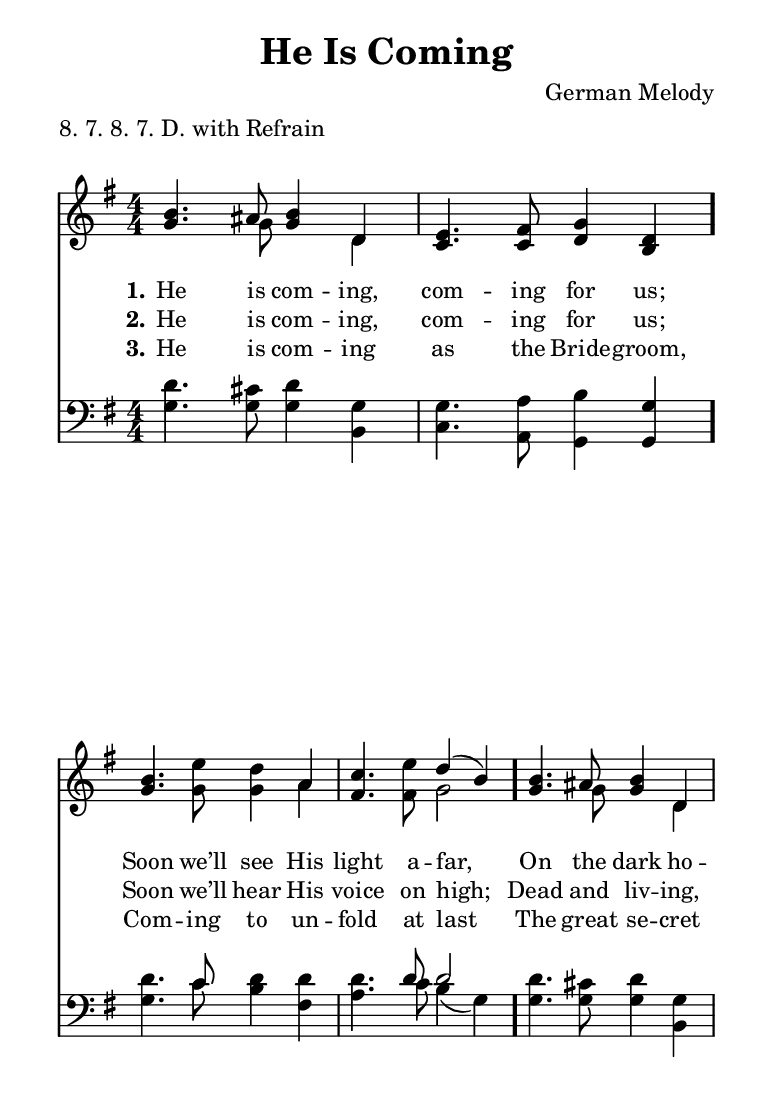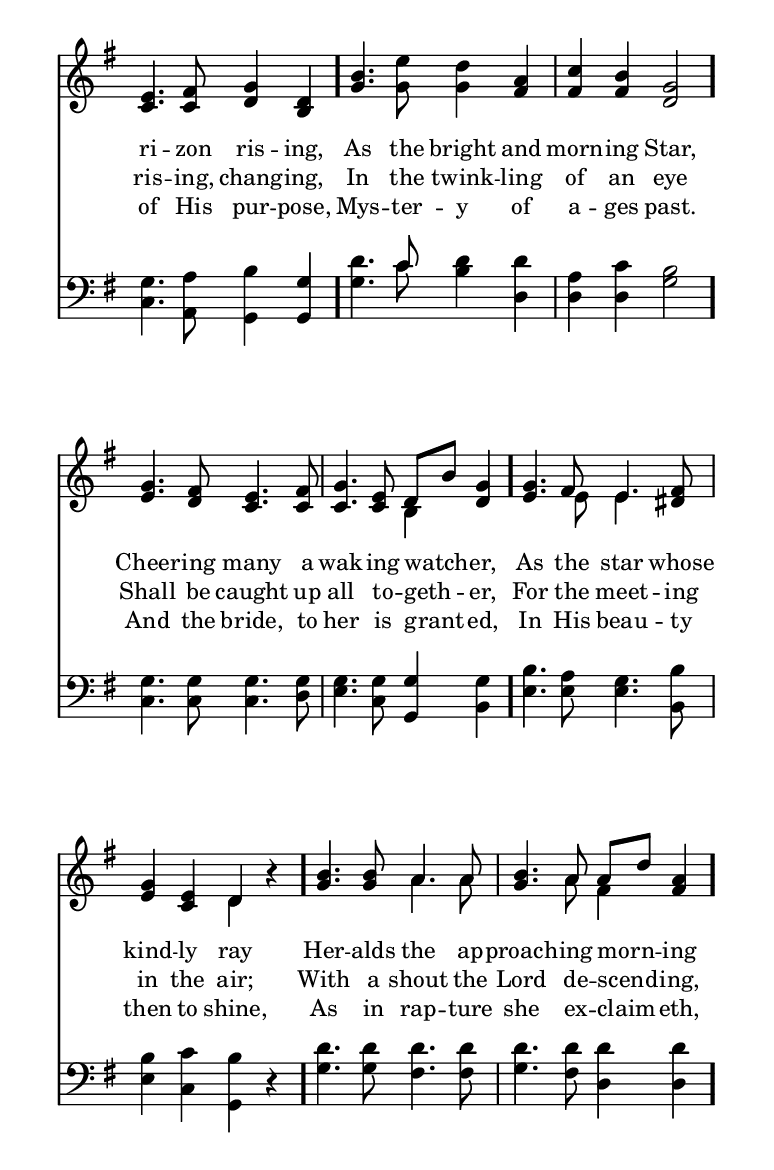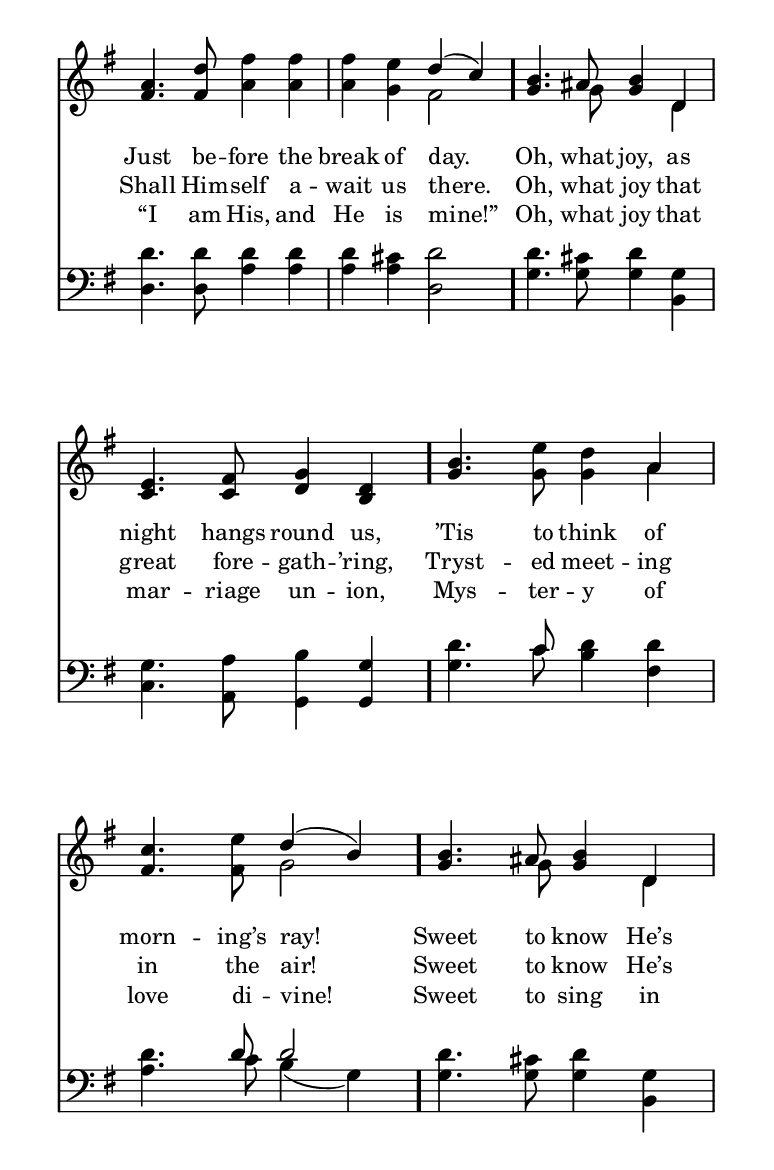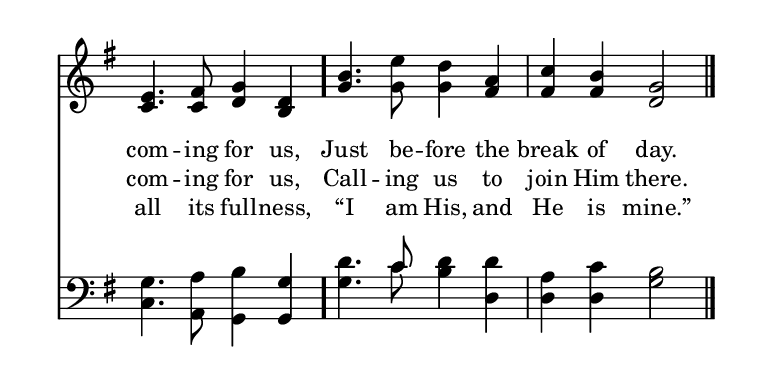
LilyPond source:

\include "common/global.ily"
\paper {
  \include "common/paper.ily"
  systems-per-page = #(cond (is-eogsized 4) (#t #f))
  system-count = #(cond (is-eogsized 6) (#t #f))
  ragged-last-bottom = ##t
}

\header{
  hymnnumber = "218"
  title = "He Is Coming"
  tunename = ""
  meter = "8. 7. 8. 7. D. with Refrain"
  poet = ""
  composer = "German Melody"
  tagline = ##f
}

global = {
  \include "common/overrides.ily"
  \override Staff.TimeSignature.style = #'numbered
  \time 4/4
  \override Score.MetronomeMark.transparent = ##t % hide all fermata changes too
  \tempo 4=110
  \key g \major
  \autoBeamOff
}

notesSoprano = {
\global
\relative c'' {

  b4. ais8 b4 d, | e4. fis8 g4 d |
  b'4. e8 d4 a | c4. e8 d4( b) |
  b4. ais8 b4 d, | e4. fis8 g4 d |
  b'4. e8 d4 a | c b g2

  g4. fis8 e4. fis8 | g4. e8 d8[ b'] g4 |
  g4. fis8 e4. fis8 | g4 e d r |
  b'4. b8 a4. a8 | b4. a8 a8[ d] a4 |
  a4. d8 fis4 fis | fis e d( c) % !

  b4. ais8 b4 d, | e4. fis8 g4 d |
  b'4. e8 d4 a | c4. e8 d4( b) |
  b4. ais8 b4 d, | e4. fis8 g4 d |
  b'4. e8 d4 a | c b g2 |

  \bar "|."

}
}

notesAlto = {
\global
\relative e' {

  g4. g8 g4 d | c4. c8 d4 b |
  g'4. g8 g4 a | fis4. fis8 g2 |
  g4. g8 g4 d | c4. c8 d4 b |
  g'4. g8 g4 fis | fis fis d2 |

  e4. d8 c4. c8 | c4. c8 b4 d |
  e4. e8 e4. dis8 | e4 c d r |
  g4. g8 a4. a8 | g4. a8 fis4 fis |
  fis4. fis8 a4 a | a g fis2 |

  g4. g8 g4 d | c4. c8 d4 b |
  g'4. g8 g4 a | fis4. fis8 g2 |
  g4. g8 g4 d | c4. c8 d4 b |
  g'4. g8 g4 fis | fis fis d2 |

}
}

notesTenor = {
\global
\relative a {

  d4. cis8 d4 g, | g4. a8 b4 g |
  d'4. c8 d4 d | d4. d8 d2 |
  d4. cis8 d4 g, | g4. a8 b4 g |
  d'4. c8 d4 d | a4 c b2 |

  g4. g8 g4. g8 | g4. g8 g4 g |
  b4. a8 g4. b8 | b4 c b r |
  d4. d8 d4. d8 | d4. d8 d4 d |
  d4. d8 d4 d | d cis d2 |

  d4. cis8 d4 g, | g4. a8 b4 g |
  d'4. c8 d4 d | d4. d8 d2 |
  d4. cis8 d4 g, | g4. a8 b4 g |
  d'4. c8 d4 d | a4 c b2 |

}
}

notesBass = {
\global
\relative f {

  g4. g8 g4 b, | c4. a8 g4 g |
  g'4. c8 b4 fis | a4. c8 b4( g) |
  g4. g8 g4 b, | c4. a8 g4 g |
  g'4. c8 b4 d, | d d g2 |

  c,4. c8 c4. d8 | e4. c8 g4 b |
  e4. e8 e4. b8 | e4 c g r |
  g'4. g8 fis4. fis8 | g4. fis8 d4 d |
  d4. d8 a'4 a | a a d,2 |

  g4. g8 g4 b, | c4. a8 g4 g |
  g'4. c8 b4 fis | a4. c8 b4( g) |
  g4. g8 g4 b, | c4. a8 g4 g |
  g'4. c8 b4 d, | d d g2 |

}
}

wordsA = \lyricmode {
\set stanza = "1."

He is com -- ing, com -- ing for us; \bar "."
Soon we’ll see His light a -- far, \bar "."
On the dark ho -- ri -- zon ris -- ing, \bar "."
As the bright and morn -- ing Star, \bar "."
Cheer -- ing many a wak -- ing watch -- er, \bar "."
As the star whose kind -- ly ray \bar "."
Her -- alds the ap -- proach -- ing morn -- ing \bar "."
Just be -- fore the break of day. \bar "."
Oh, what joy, as night hangs round us, \bar "."
’Tis to think of morn -- ing’s ray! \bar "."
Sweet to know He’s com -- ing for us, \bar "."
Just be -- fore the break of day. \bar "."

}

wordsB = \lyricmode {
\set stanza = "2."

He is com -- ing, com -- ing for us;
Soon we’ll hear His voice on high;
Dead and liv -- ing, ris -- ing, chang -- ing,
In the twink -- ling of an eye
Shall be caught up all to -- geth -- er,
For the meet -- ing in the air;
With a shout the Lord de -- scend -- ing,
Shall Him -- self a -- wait us there.
Oh, what joy that great fore -- gath -- ’ring,
Tryst -- ed meet -- ing in the air!
Sweet to know He’s com -- ing for us,
Call -- ing us to join Him there.

}

wordsC = \lyricmode {
\set stanza = "3."

He is com -- ing as the Bride -- groom,
Com -- ing to un -- fold at last
The great se -- cret of His pur -- pose,
Mys -- ter -- y of a -- ges past.
And the bride, to her is grant -- ed,
In His beau -- ty then to shine,
As in rap -- ture she ex -- claim -- eth,
“I am His, and He is mine!”
Oh, what joy that mar -- riage un -- ion,
Mys -- ter -- y of love di -- vine!
Sweet to sing in all its full -- ness,
“I am His, and He is mine.”

}

\score {
  \context ChoirStaff <<
    \context Staff = upper <<
      \set Staff.autoBeaming = ##f
      \set ChoirStaff.systemStartDelimiter = #'SystemStartBar
      \set ChoirStaff.printPartCombineTexts = ##f
      \partcombine #'(2 . 11) \notesSoprano \notesAlto
      \context NullVoice = sopranos { \voiceOne << \notesSoprano >> }
      \context Lyrics = one   \lyricsto sopranos \wordsA
      \context Lyrics = two   \lyricsto sopranos \wordsB
      \context Lyrics = three \lyricsto sopranos \wordsC
    >>
    \context Staff = men <<
      \set Staff.autoBeaming = ##f
      \clef bass
      \set ChoirStaff.printPartCombineTexts = ##f
      \partcombine #'(2 . 11) \notesTenor \notesBass
    >>
  >>
  \layout {
    \include "common/layout.ily"
  }
  \midi{
    \include "common/midi.ily"
  }
}

\version "2.19.49"  % necessary for upgrading to future LilyPond versions.

% vi:set et ts=2 sw=2 ai nocindent syntax=lilypond:
